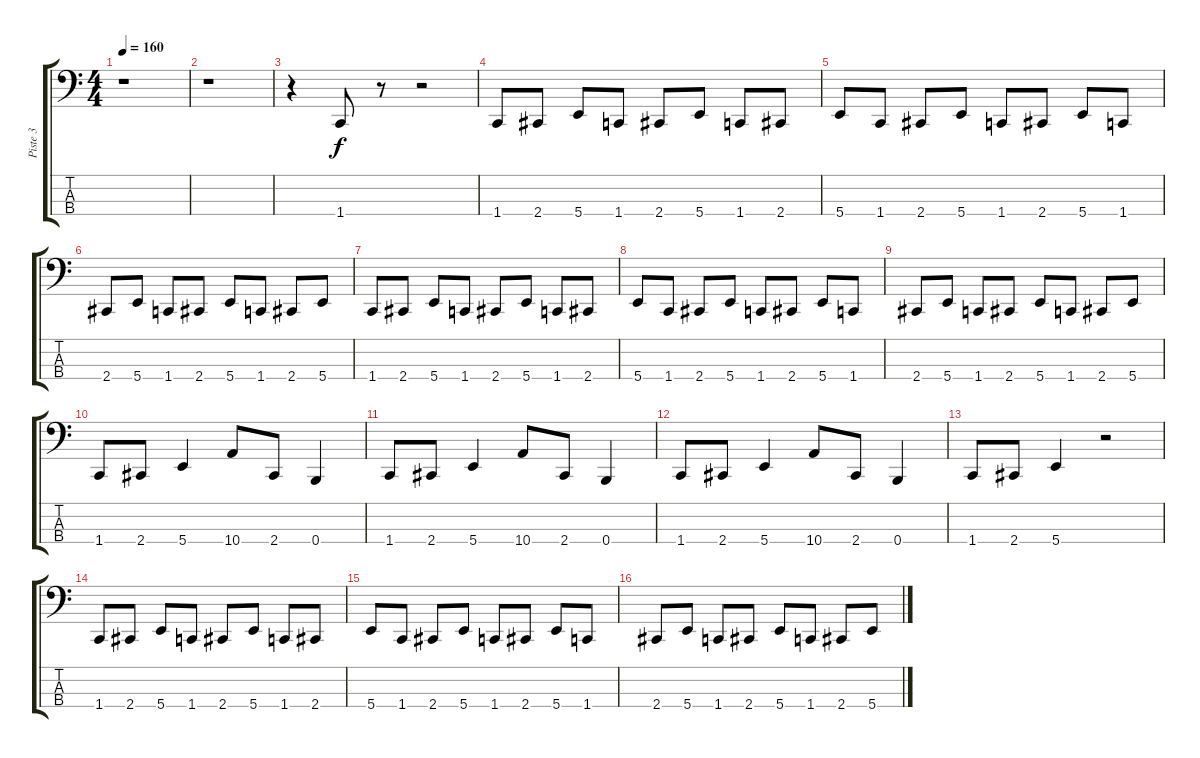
\track ("Piste 3" "Piste 3") {instrument electricbasspick}
\staff {score tabs}
\tuning (E2 B1 Gb1 B0) {hide}
\ts (4 4)
\tempo 160
\clef f4
\ks c
r.1{dy f instrument electricbasspick} |
r.1 |
r.4 1.4.8 r.8 r.2 |
1.4.8 2.4.8 5.4.8 1.4.8 2.4.8 5.4.8 1.4.8 2.4.8 |
5.4.8 1.4.8 2.4.8 5.4.8 1.4.8 2.4.8 5.4.8 1.4.8 |
2.4.8 5.4.8 1.4.8 2.4.8 5.4.8 1.4.8 2.4.8 5.4.8 |
1.4.8 2.4.8 5.4.8 1.4.8 2.4.8 5.4.8 1.4.8 2.4.8 |
5.4.8 1.4.8 2.4.8 5.4.8 1.4.8 2.4.8 5.4.8 1.4.8 |
2.4.8 5.4.8 1.4.8 2.4.8 5.4.8 1.4.8 2.4.8 5.4.8 |
1.4.8 2.4.8 5.4.4 10.4.8 2.4.8 0.4.4 |
1.4.8 2.4.8 5.4.4 10.4.8 2.4.8 0.4.4 |
1.4.8 2.4.8 5.4.4 10.4.8 2.4.8 0.4.4 |
1.4.8 2.4.8 5.4.4 r.2 |
1.4.8 2.4.8 5.4.8 1.4.8 2.4.8 5.4.8 1.4.8 2.4.8 |
5.4.8 1.4.8 2.4.8 5.4.8 1.4.8 2.4.8 5.4.8 1.4.8 |
2.4.8 5.4.8 1.4.8 2.4.8 5.4.8 1.4.8 2.4.8 5.4.8
